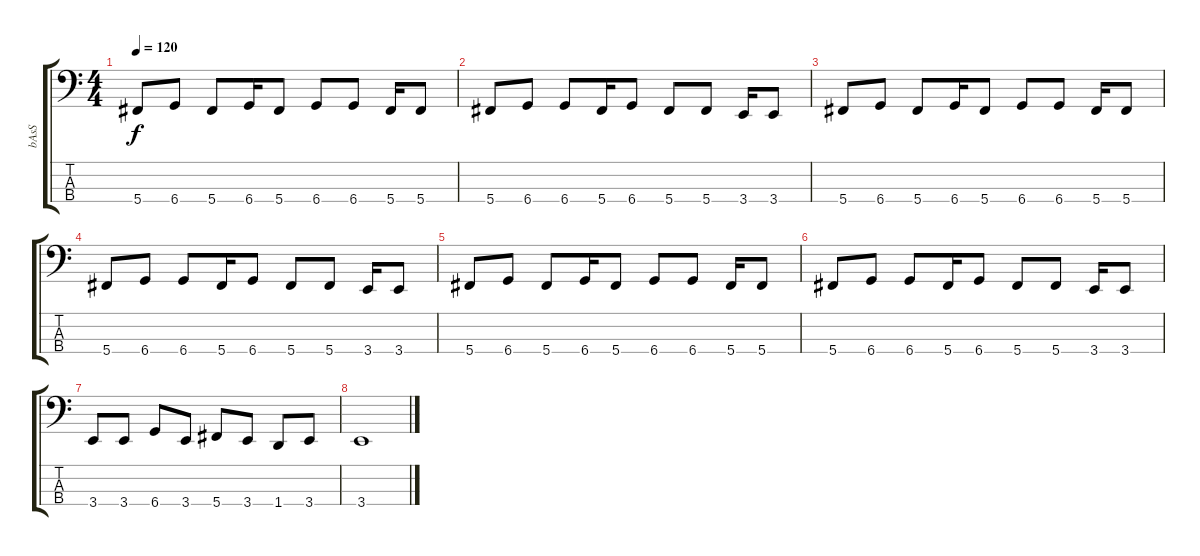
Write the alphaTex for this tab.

\track ("bAsS" "bAsS") {instrument electricbasspick}
\staff {score tabs}
\tuning (Gb2 Db2 Ab1 Db1) {hide}
\ts (4 4)
\tempo 120
\clef f4
\ks c
5.4.8{dy f} 6.4.8 5.4.8 6.4.16 5.4.8 6.4.8 6.4.8 5.4.16 5.4.8 |
5.4.8 6.4.8 6.4.8 5.4.16 6.4.8 5.4.8 5.4.8 3.4.16 3.4.8 |
5.4.8 6.4.8 5.4.8 6.4.16 5.4.8 6.4.8 6.4.8 5.4.16 5.4.8 |
5.4.8 6.4.8 6.4.8 5.4.16 6.4.8 5.4.8 5.4.8 3.4.16 3.4.8 |
5.4.8 6.4.8 5.4.8 6.4.16 5.4.8 6.4.8 6.4.8 5.4.16 5.4.8 |
5.4.8 6.4.8 6.4.8 5.4.16 6.4.8 5.4.8 5.4.8 3.4.16 3.4.8 |
3.4.8 3.4.8 6.4.8 3.4.8 5.4.8 3.4.8 1.4.8 3.4.8 |
3.4.1
